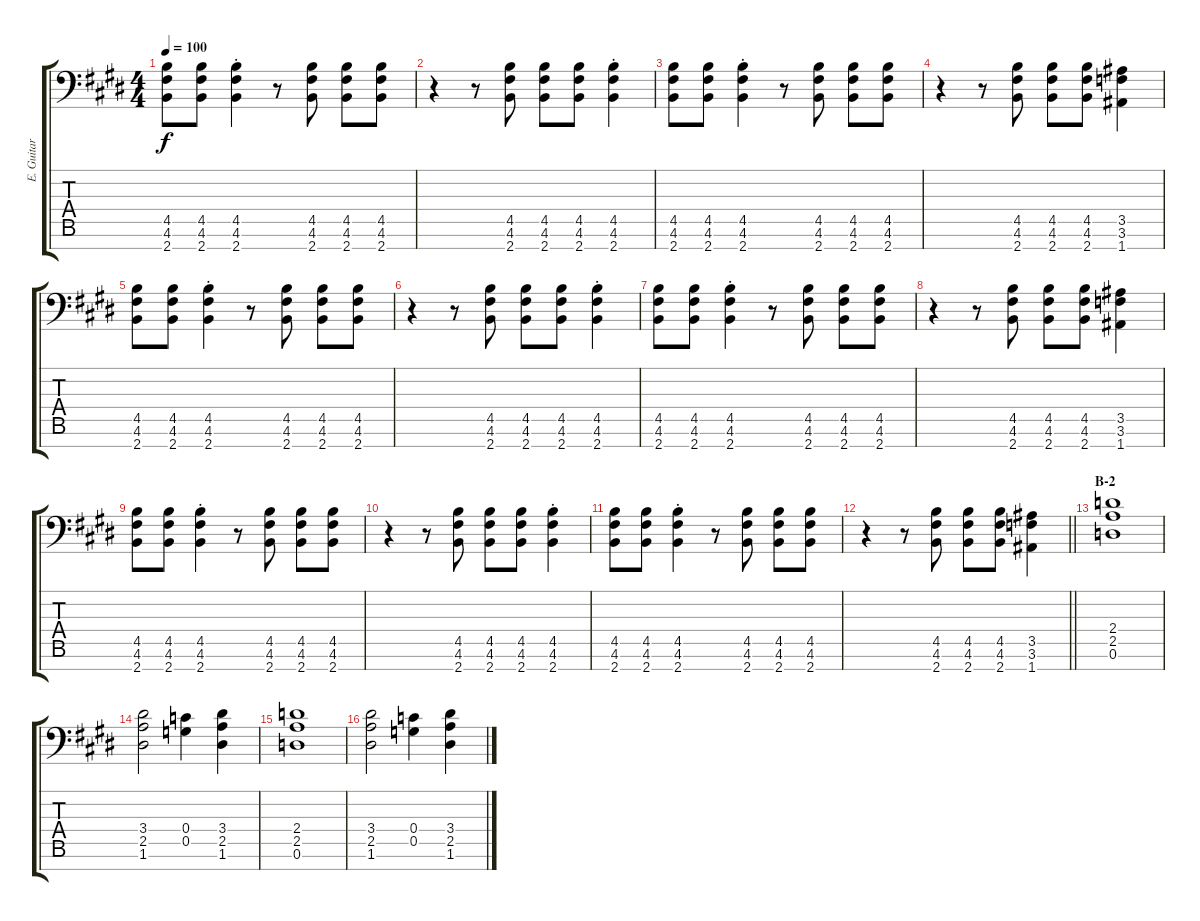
\track ("E. Guitar I" "E. Guitar ") {instrument overdrivenguitar}
\staff {score tabs}
\tuning (D4 A3 F3 C3 G2 D2 A1) {hide}
\ts (4 4)
\tempo 100
\clef f4
\ks e
(4.5 4.6 2.7).8{dy f} (4.5 4.6 2.7).8 (4.5{st} 4.6{st} 2.7{st}).4 r.8 (4.5 4.6 2.7).8 (4.5 4.6 2.7).8 (4.5 4.6 2.7).8 |
r.4 r.8 (4.5 4.6 2.7).8 (4.5 4.6 2.7).8 (4.5 4.6 2.7).8 (4.5{st} 4.6{st} 2.7{st}).4 |
(4.5 4.6 2.7).8 (4.5 4.6 2.7).8 (4.5{st} 4.6{st} 2.7{st}).4 r.8 (4.5 4.6 2.7).8 (4.5 4.6 2.7).8 (4.5 4.6 2.7).8 |
r.4 r.8 (4.5 4.6 2.7).8 (4.5 4.6 2.7).8 (4.5 4.6 2.7).8 (3.5 3.6 1.7).4 |
(4.5 4.6 2.7).8 (4.5 4.6 2.7).8 (4.5{st} 4.6{st} 2.7{st}).4 r.8 (4.5 4.6 2.7).8 (4.5 4.6 2.7).8 (4.5 4.6 2.7).8 |
r.4 r.8 (4.5 4.6 2.7).8 (4.5 4.6 2.7).8 (4.5 4.6 2.7).8 (4.5{st} 4.6{st} 2.7{st}).4 |
(4.5 4.6 2.7).8 (4.5 4.6 2.7).8 (4.5{st} 4.6{st} 2.7{st}).4 r.8 (4.5 4.6 2.7).8 (4.5 4.6 2.7).8 (4.5 4.6 2.7).8 |
r.4 r.8 (4.5 4.6 2.7).8 (4.5 4.6 2.7).8 (4.5 4.6 2.7).8 (3.5 3.6 1.7).4 |
(4.5 4.6 2.7).8 (4.5 4.6 2.7).8 (4.5{st} 4.6{st} 2.7{st}).4 r.8 (4.5 4.6 2.7).8 (4.5 4.6 2.7).8 (4.5 4.6 2.7).8 |
r.4 r.8 (4.5 4.6 2.7).8 (4.5 4.6 2.7).8 (4.5 4.6 2.7).8 (4.5{st} 4.6{st} 2.7{st}).4 |
(4.5 4.6 2.7).8 (4.5 4.6 2.7).8 (4.5{st} 4.6{st} 2.7{st}).4 r.8 (4.5 4.6 2.7).8 (4.5 4.6 2.7).8 (4.5 4.6 2.7).8 |
\barLineRight lightlight
r.4 r.8 (4.5 4.6 2.7).8 (4.5 4.6 2.7).8 (4.5 4.6 2.7).8 (3.5 3.6 1.7).4 |
\section ("" "B-2")
(2.4 2.5 0.6).1 |
(3.4 2.5 1.6).2 (0.4 0.5).4 (3.4 2.5 1.6).4 |
(2.4 2.5 0.6).1 |
(3.4 2.5 1.6).2 (0.4 0.5).4 (3.4 2.5 1.6).4
